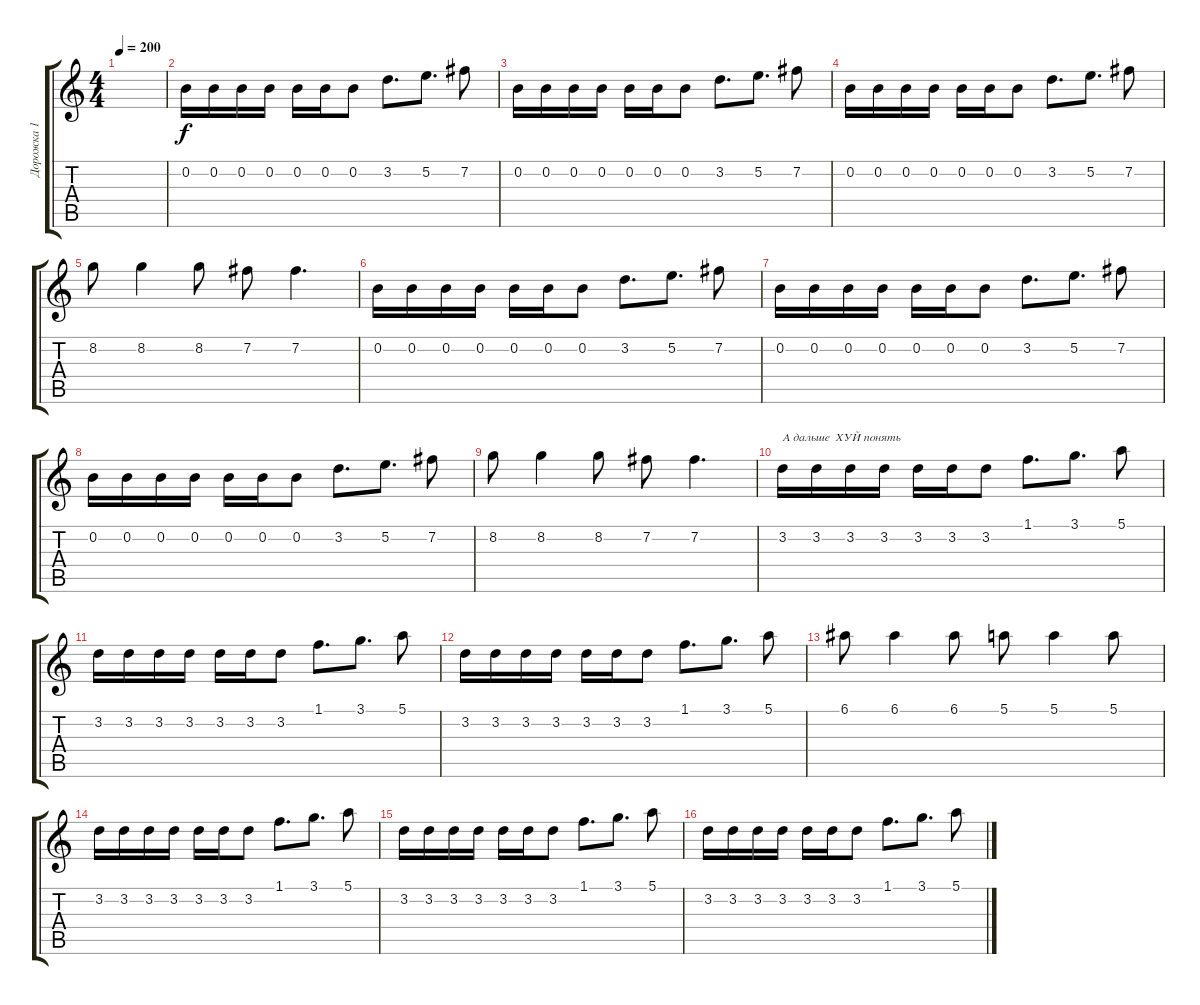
\track ("Дорожка 1" "Дорожка 1") {instrument distortionguitar}
\staff {score tabs}
\tuning (E4 B3 G3 D3 A2 E2) {hide}
\ts (4 4)
\tempo 200
\clef g2
\ks c
|
0.2.16 0.2.16 0.2.16 0.2.16 0.2.16 0.2.16 0.2.8 3.2.8{d} 5.2.8{d} 7.2.8 |
0.2.16 0.2.16 0.2.16 0.2.16 0.2.16 0.2.16 0.2.8 3.2.8{d} 5.2.8{d} 7.2.8 |
0.2.16 0.2.16 0.2.16 0.2.16 0.2.16 0.2.16 0.2.8 3.2.8{d} 5.2.8{d} 7.2.8 |
8.2.8 8.2.4 8.2.8 7.2.8 7.2.4{d} |
0.2.16 0.2.16 0.2.16 0.2.16 0.2.16 0.2.16 0.2.8 3.2.8{d} 5.2.8{d} 7.2.8 |
0.2.16 0.2.16 0.2.16 0.2.16 0.2.16 0.2.16 0.2.8 3.2.8{d} 5.2.8{d} 7.2.8 |
0.2.16 0.2.16 0.2.16 0.2.16 0.2.16 0.2.16 0.2.8 3.2.8{d} 5.2.8{d} 7.2.8 |
8.2.8 8.2.4 8.2.8 7.2.8 7.2.4{d} |
3.2.16{txt "А дальше  ХУЙ понять "} 3.2.16 3.2.16 3.2.16 3.2.16 3.2.16 3.2.8 1.1.8{d} 3.1.8{d} 5.1.8 |
3.2.16 3.2.16 3.2.16 3.2.16 3.2.16 3.2.16 3.2.8 1.1.8{d} 3.1.8{d} 5.1.8 |
3.2.16 3.2.16 3.2.16 3.2.16 3.2.16 3.2.16 3.2.8 1.1.8{d} 3.1.8{d} 5.1.8 |
6.1.8 6.1.4 6.1.8 5.1.8 5.1.4 5.1.8 |
3.2.16 3.2.16 3.2.16 3.2.16 3.2.16 3.2.16 3.2.8 1.1.8{d} 3.1.8{d} 5.1.8 |
3.2.16 3.2.16 3.2.16 3.2.16 3.2.16 3.2.16 3.2.8 1.1.8{d} 3.1.8{d} 5.1.8 |
3.2.16 3.2.16 3.2.16 3.2.16 3.2.16 3.2.16 3.2.8 1.1.8{d} 3.1.8{d} 5.1.8
